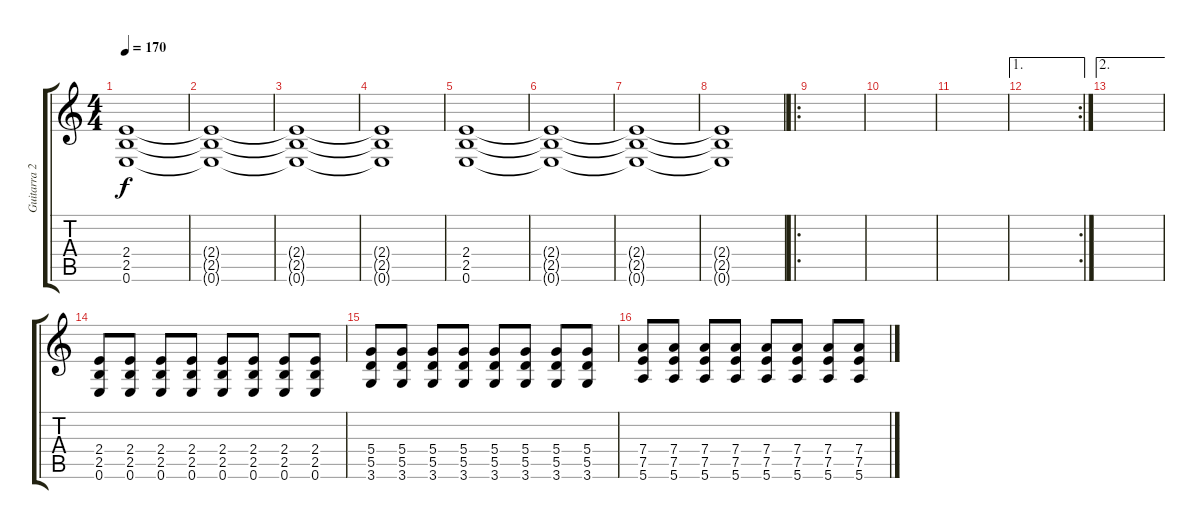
\track ("Guitarra 2" "Guitarra 2") {instrument distortionguitar}
\staff {score tabs}
\tuning (E4 B3 G3 D3 A2 E2) {hide}
\ts (4 4)
\tempo 170
\clef g2
\ks c
(2.4 2.5 0.6).1{dy f} |
(2.4{t} 2.5{t} 0.6{t}).1 |
(2.4{t} 2.5{t} 0.6{t}).1 |
(2.4{t} 2.5{t} 0.6{t}).1 |
(2.4 2.5 0.6).1{volume 0} |
(2.4{t} 2.5{t} 0.6{t}).1 |
(2.4{t} 2.5{t} 0.6{t}).1 |
(2.4{t} 2.5{t} 0.6{t}).1 |
\ro
|
|
|
\ae 1
\rc 2
|
\ae 2
|
(2.4 2.5 0.6).8{volume 13} (2.4 2.5 0.6).8 (2.4 2.5 0.6).8 (2.4 2.5 0.6).8 (2.4 2.5 0.6).8 (2.4 2.5 0.6).8 (2.4 2.5 0.6).8 (2.4 2.5 0.6).8 |
(5.4 5.5 3.6).8 (5.4 5.5 3.6).8 (5.4 5.5 3.6).8 (5.4 5.5 3.6).8 (5.4 5.5 3.6).8 (5.4 5.5 3.6).8 (5.4 5.5 3.6).8 (5.4 5.5 3.6).8 |
(7.4 7.5 5.6).8 (7.4 7.5 5.6).8 (7.4 7.5 5.6).8 (7.4 7.5 5.6).8 (7.4 7.5 5.6).8 (7.4 7.5 5.6).8 (7.4 7.5 5.6).8 (7.4 7.5 5.6).8
